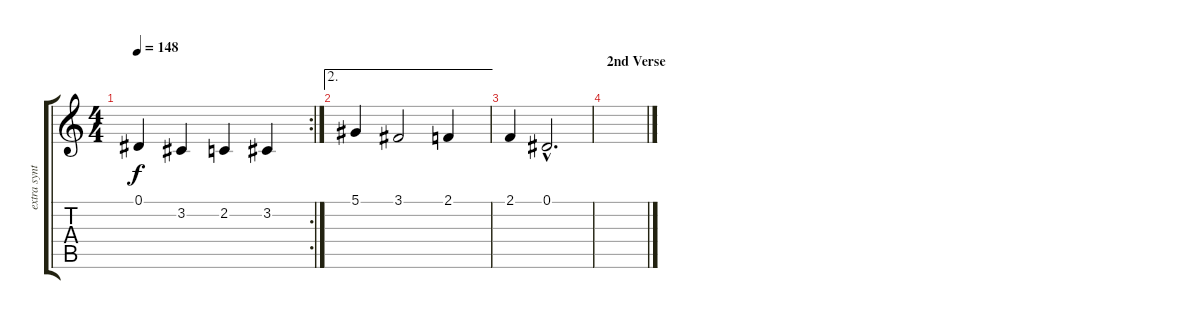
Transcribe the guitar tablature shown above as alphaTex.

\track ("extra synths" "extra synt") {instrument lead1square}
\staff {score tabs}
\tuning (Eb4 Bb3 Gb3 Db3 Ab2 Eb2) {hide}
\rc 2
\ts (4 4)
\tempo 148
\clef g2
\ks c
0.1.4{dy f} 3.2.4 2.2.4 3.2.4 |
\ae 2
5.1.4 3.1.2 2.1.4 |
2.1.4 0.1{hac}.2{d} |
\section ("" "2nd Verse")
